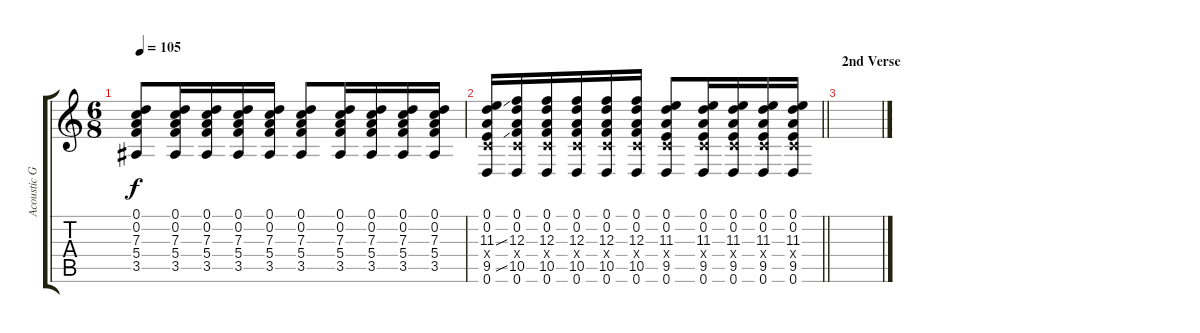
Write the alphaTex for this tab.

\track ("Acoustic Guitar" "Acoustic G") {instrument acousticguitarsteel}
\staff {score tabs}
\tuning (D4 A3 F3 C3 G2 D2) {hide}
\ts (6 8)
\tempo 105
\clef g2
\ks c
(0.1 0.2 7.3 5.4 3.5).8{dy f} (0.1 0.2 7.3 5.4 3.5).16 (0.1 0.2 7.3 5.4 3.5).16 (0.1 0.2 7.3 5.4 3.5).16 (0.1 0.2 7.3 5.4 3.5).16 (0.1 0.2 7.3 5.4 3.5).8 (0.1 0.2 7.3 5.4 3.5).16 (0.1 0.2 7.3 5.4 3.5).16 (0.1 0.2 7.3 5.4 3.5).16 (0.1 0.2 7.3 5.4 3.5).16 |
\barLineRight lightlight
(0.1 0.2 11.3{ss} 0.4{x} 9.5{ss} 0.6).16 (0.1 0.2 12.3 0.4{x} 10.5 0.6).16 (0.1 0.2 12.3 0.4{x} 10.5 0.6).16 (0.1 0.2 12.3 0.4{x} 10.5 0.6).16 (0.1 0.2 12.3 0.4{x} 10.5 0.6).16 (0.1 0.2 12.3 0.4{x} 10.5 0.6).16 (0.1 0.2 11.3 0.4{x} 9.5 0.6).8 (0.1 0.2 11.3 0.4{x} 9.5 0.6).16 (0.1 0.2 11.3 0.4{x} 9.5 0.6).16 (0.1 0.2 11.3 0.4{x} 9.5 0.6).16 (0.1 0.2 11.3 0.4{x} 9.5 0.6).16 |
\section ("" "2nd Verse")
